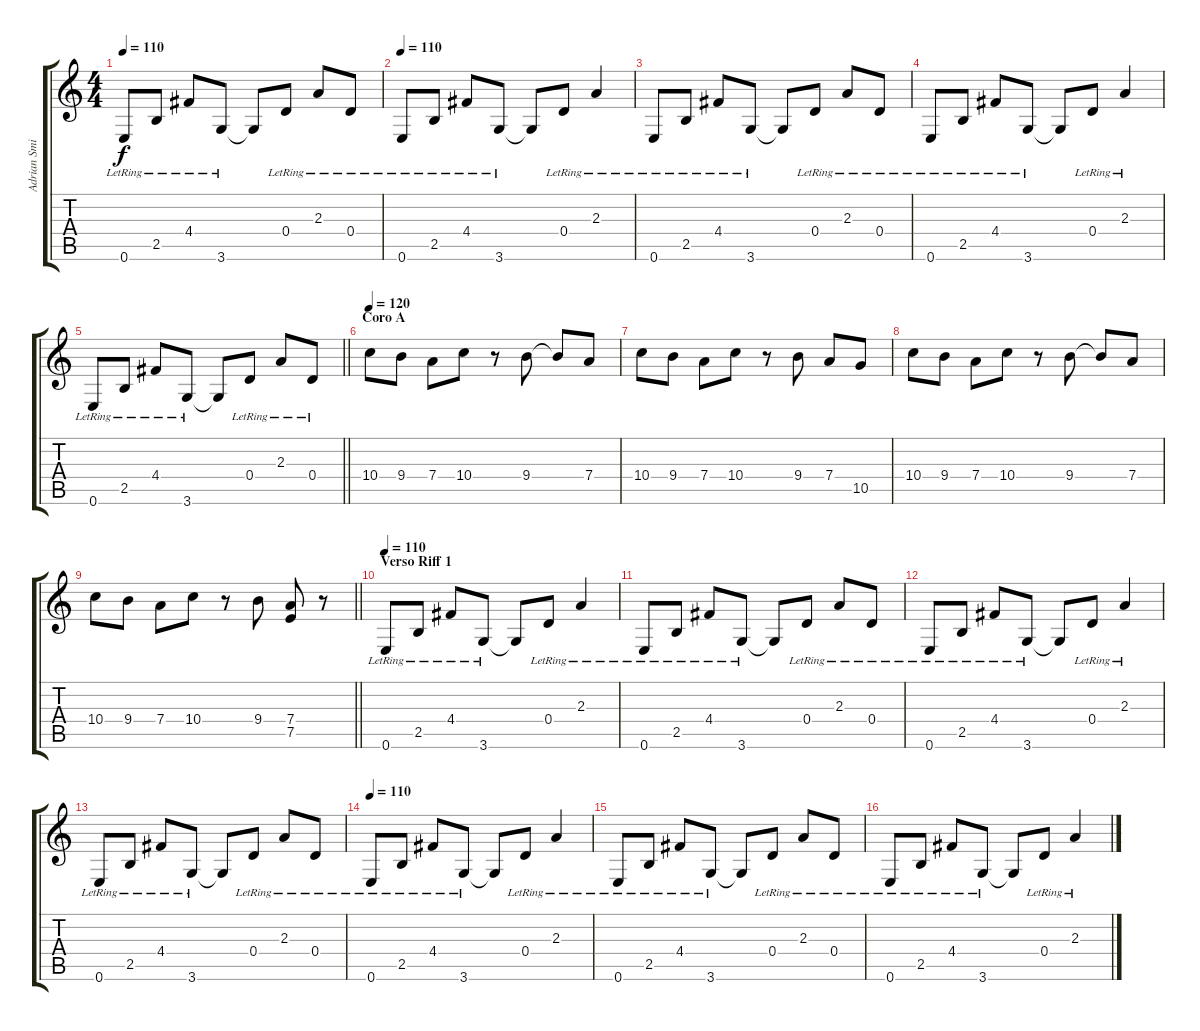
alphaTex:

\track ("Adrian Smith" "Adrian Smi") {instrument distortionguitar}
\staff {score tabs}
\tuning (E4 B3 G3 D3 A2 E2) {hide}
\ts (4 4)
\tempo 110
\clef g2
\ks c
0.6{lr}.8{dy f} 2.5{lr}.8 4.4{lr}.8 3.6{lr}.8 3.6{t}.8 0.4{lr}.8 2.3{lr}.8 0.4{lr}.8 |
\tempo 110
0.6{lr}.8 2.5{lr}.8 4.4{lr}.8 3.6{lr}.8 3.6{t}.8 0.4{lr}.8 2.3{lr}.4 |
0.6{lr}.8 2.5{lr}.8 4.4{lr}.8 3.6{lr}.8 3.6{t}.8 0.4{lr}.8 2.3{lr}.8 0.4{lr}.8 |
0.6{lr}.8 2.5{lr}.8 4.4{lr}.8 3.6{lr}.8 3.6{t}.8 0.4{lr}.8 2.3{lr}.4 |
\barLineRight lightlight
0.6{lr}.8 2.5{lr}.8 4.4{lr}.8 3.6{lr}.8 3.6{t}.8 0.4{lr}.8 2.3{lr}.8 0.4{lr}.8 |
\section ("" "Coro A")
\tempo 120
10.4.8{instrument distortionguitar} 9.4.8 7.4.8 10.4.8 r.8 9.4.8 9.4{t}.8 7.4.8 |
10.4.8 9.4.8 7.4.8 10.4.8 r.8 9.4.8 7.4.8 10.5.8 |
10.4.8 9.4.8 7.4.8 10.4.8 r.8 9.4.8 9.4{t}.8 7.4.8 |
\barLineRight lightlight
10.4.8 9.4.8 7.4.8 10.4.8 r.8 9.4.8 (7.4 7.5).8 r.8 |
\section ("" "Verso Riff 1")
\tempo 110
0.6{lr}.8{instrument acousticguitarnylon} 2.5{lr}.8 4.4{lr}.8 3.6{lr}.8 3.6{t}.8 0.4{lr}.8 2.3{lr}.4 |
0.6{lr}.8 2.5{lr}.8 4.4{lr}.8 3.6{lr}.8 3.6{t}.8 0.4{lr}.8 2.3{lr}.8 0.4{lr}.8 |
0.6{lr}.8 2.5{lr}.8 4.4{lr}.8 3.6{lr}.8 3.6{t}.8 0.4{lr}.8 2.3{lr}.4 |
0.6{lr}.8 2.5{lr}.8 4.4{lr}.8 3.6{lr}.8 3.6{t}.8 0.4{lr}.8 2.3{lr}.8 0.4{lr}.8 |
\tempo 110
0.6{lr}.8 2.5{lr}.8 4.4{lr}.8 3.6{lr}.8 3.6{t}.8 0.4{lr}.8 2.3{lr}.4 |
0.6{lr}.8 2.5{lr}.8 4.4{lr}.8 3.6{lr}.8 3.6{t}.8 0.4{lr}.8 2.3{lr}.8 0.4{lr}.8 |
0.6{lr}.8 2.5{lr}.8 4.4{lr}.8 3.6{lr}.8 3.6{t}.8 0.4{lr}.8 2.3{lr}.4
